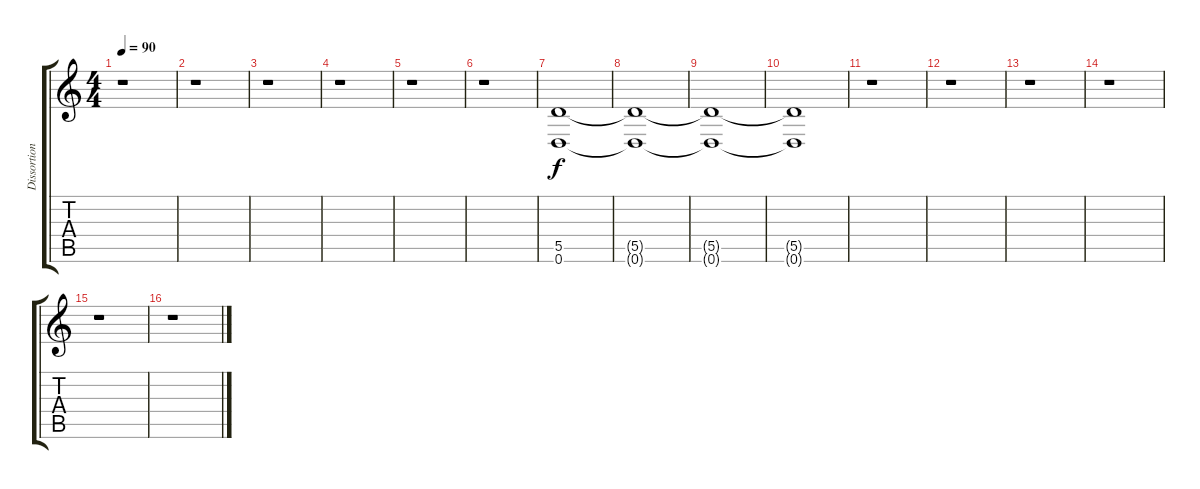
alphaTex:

\track ("Dissortion Guitar" "Dissortion") {instrument distortionguitar}
\staff {score tabs}
\tuning (E4 B3 G3 D3 A2 D2) {hide}
\ts (4 4)
\tempo 90
\clef g2
\ks c
r.1{dy f} |
r.1 |
r.1 |
r.1 |
r.1 |
r.1 |
(5.5 0.6).1 |
(5.5{t} 0.6{t}).1 |
(5.5{t} 0.6{t}).1 |
(5.5{t} 0.6{t}).1 |
r.1 |
r.1 |
r.1 |
r.1 |
r.1 |
r.1
